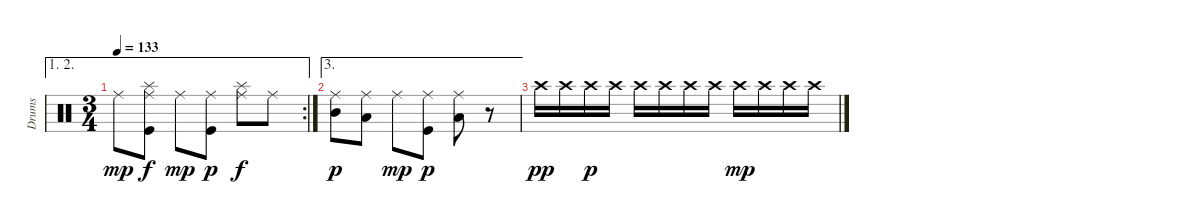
\track ("Drums" "Drums") {instrument percussion}
\staff {score}
\articulation defaults
\ae (1 2)
\rc 2
\ts (3 4)
\tempo 133
\clef neutral
\ks c "Ride (middle)".8{dy mp}
("Ride (middle)" "Splash (hit)" "Kick (hit)").8{dy f} "Ride (middle)".8{dy mp} ("Ride (middle)" "Kick (hit)").8{dy p} ("Ride (middle)" "Splash (hit)").8{dy f} "Ride (middle)".8 |
\ae 3
("Ride (middle)" "Mid Tom (hit)").8{dy p} ("Ride (middle)" "Low Tom (hit)").8 "Ride (middle)".8{dy mp} ("Ride (middle)" "Kick (hit)").8{dy p} ("Ride (middle)" "Low Tom (hit)").8 r.8 |
"Crash high (hit)".16{dy pp} "Crash high (hit)".16 "Crash high (hit)".16{dy p} "Crash high (hit)".16 "Crash high (hit)".16 "Crash high (hit)".16 "Crash high (hit)".16 "Crash high (hit)".16 "Crash high (hit)".16{dy mp} "Crash high (hit)".16 "Crash high (hit)".16 "Crash high (hit)".16
